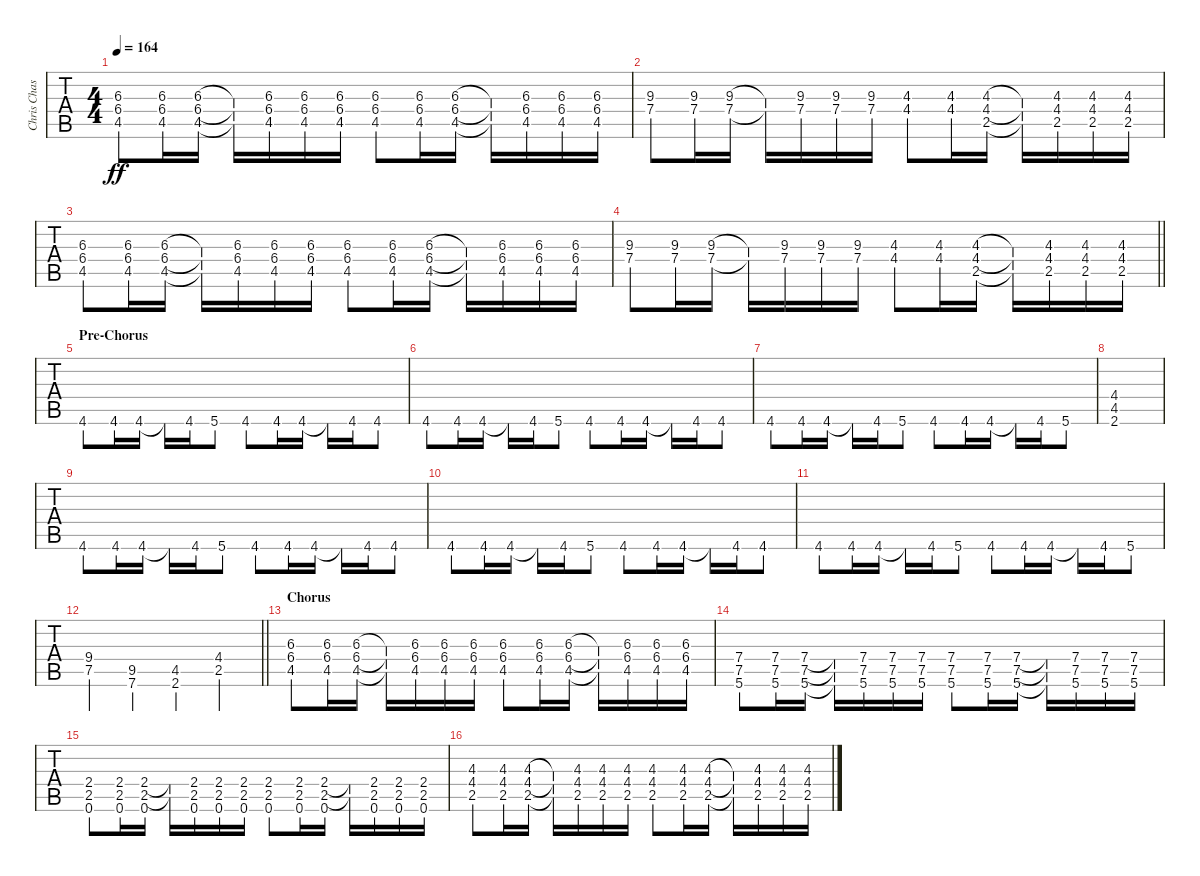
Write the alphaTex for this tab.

\track ("Chris Chasse - Guitar" "Chris Chas") {instrument distortionguitar}
\staff {tabs}
\tuning (Eb4 Bb3 Gb3 Db3 Ab2 Eb2) {hide}
\ts (4 4)
\tempo 164
\clef g2
\ks eb
(6.3 6.4 4.5).8{dy ff} (6.3 6.4 4.5).16 (6.3 6.4 4.5).16 (6.3{t} 6.4{t} 4.5{t}).16 (6.3 6.4 4.5).16 (6.3 6.4 4.5).16 (6.3 6.4 4.5).16 (6.3 6.4 4.5).8 (6.3 6.4 4.5).16 (6.3 6.4 4.5).16 (6.3{t} 6.4{t} 4.5{t}).16 (6.3 6.4 4.5).16 (6.3 6.4 4.5).16 (6.3 6.4 4.5).16 |
(9.3 7.4).8 (9.3 7.4).16 (9.3 7.4).16 (9.3{t} 7.4{t}).16 (9.3 7.4).16 (9.3 7.4).16 (9.3 7.4).16 (4.3 4.4).8 (4.3 4.4).16 (4.3 4.4 2.5).16 (4.3{t} 4.4{t} 2.5{t}).16 (4.3 4.4 2.5).16 (4.3 4.4 2.5).16 (4.3 4.4 2.5).16 |
(6.3 6.4 4.5).8 (6.3 6.4 4.5).16 (6.3 6.4 4.5).16 (6.3{t} 6.4{t} 4.5{t}).16 (6.3 6.4 4.5).16 (6.3 6.4 4.5).16 (6.3 6.4 4.5).16 (6.3 6.4 4.5).8 (6.3 6.4 4.5).16 (6.3 6.4 4.5).16 (6.3{t} 6.4{t} 4.5{t}).16 (6.3 6.4 4.5).16 (6.3 6.4 4.5).16 (6.3 6.4 4.5).16 |
\barLineRight lightlight
(9.3 7.4).8 (9.3 7.4).16 (9.3 7.4).16 (9.3{t} 7.4{t}).16 (9.3 7.4).16 (9.3 7.4).16 (9.3 7.4).16 (4.3 4.4).8 (4.3 4.4).16 (4.3 4.4 2.5).16 (4.3{t} 4.4{t} 2.5{t}).16 (4.3 4.4 2.5).16 (4.3 4.4 2.5).16 (4.3 4.4 2.5).16 |
\section ("" "Pre-Chorus")
4.6.8 4.6.16 4.6.16 4.6{t}.16 4.6.16 5.6.8 4.6.8 4.6.16 4.6.16 4.6{t}.16 4.6.16 4.6.8 |
4.6.8 4.6.16 4.6.16 4.6{t}.16 4.6.16 5.6.8 4.6.8 4.6.16 4.6.16 4.6{t}.16 4.6.16 4.6.8 |
4.6.8 4.6.16 4.6.16 4.6{t}.16 4.6.16 5.6.8 4.6.8 4.6.16 4.6.16 4.6{t}.16 4.6.16 5.6.8 |
(4.4 4.5 2.6).1 |
4.6.8 4.6.16 4.6.16 4.6{t}.16 4.6.16 5.6.8 4.6.8 4.6.16 4.6.16 4.6{t}.16 4.6.16 4.6.8 |
4.6.8 4.6.16 4.6.16 4.6{t}.16 4.6.16 5.6.8 4.6.8 4.6.16 4.6.16 4.6{t}.16 4.6.16 4.6.8 |
4.6.8 4.6.16 4.6.16 4.6{t}.16 4.6.16 5.6.8 4.6.8 4.6.16 4.6.16 4.6{t}.16 4.6.16 5.6.8 |
\barLineRight lightlight
(9.4 7.5).4 (9.5 7.6).4 (4.5 2.6).4 (4.4 2.5).4 |
\section ("" "Chorus")
(6.3 6.4 4.5).8 (6.3 6.4 4.5).16 (6.3 6.4 4.5).16 (6.3{t} 6.4{t} 4.5{t}).16 (6.3 6.4 4.5).16 (6.3 6.4 4.5).16 (6.3 6.4 4.5).16 (6.3 6.4 4.5).8 (6.3 6.4 4.5).16 (6.3 6.4 4.5).16 (6.3{t} 6.4{t} 4.5{t}).16 (6.3 6.4 4.5).16 (6.3 6.4 4.5).16 (6.3 6.4 4.5).16 |
(7.4 7.5 5.6).8 (7.4 7.5 5.6).16 (7.4 7.5 5.6).16 (7.4{t} 7.5{t} 5.6{t}).16 (7.4 7.5 5.6).16 (7.4 7.5 5.6).16 (7.4 7.5 5.6).16 (7.4 7.5 5.6).8 (7.4 7.5 5.6).16 (7.4 7.5 5.6).16 (7.4{t} 7.5{t} 5.6{t}).16 (7.4 7.5 5.6).16 (7.4 7.5 5.6).16 (7.4 7.5 5.6).16 |
(2.4 2.5 0.6).8 (2.4 2.5 0.6).16 (2.4 2.5 0.6).16 (2.4{t} 2.5{t}).16 (2.4 2.5 0.6).16 (2.4 2.5 0.6).16 (2.4 2.5 0.6).16 (2.4 2.5 0.6).8 (2.4 2.5 0.6).16 (2.4 2.5 0.6).16 (2.4{t} 2.5{t}).16 (2.4 2.5 0.6).16 (2.4 2.5 0.6).16 (2.4 2.5 0.6).16 |
(4.3 4.4 2.5).8 (4.3 4.4 2.5).16 (4.3 4.4 2.5).16 (4.3{t} 4.4{t} 2.5{t}).16 (4.3 4.4 2.5).16 (4.3 4.4 2.5).16 (4.3 4.4 2.5).16 (4.3 4.4 2.5).8 (4.3 4.4 2.5).16 (4.3 4.4 2.5).16 (4.3{t} 4.4{t} 2.5{t}).16 (4.3 4.4 2.5).16 (4.3 4.4 2.5).16 (4.3 4.4 2.5).16
